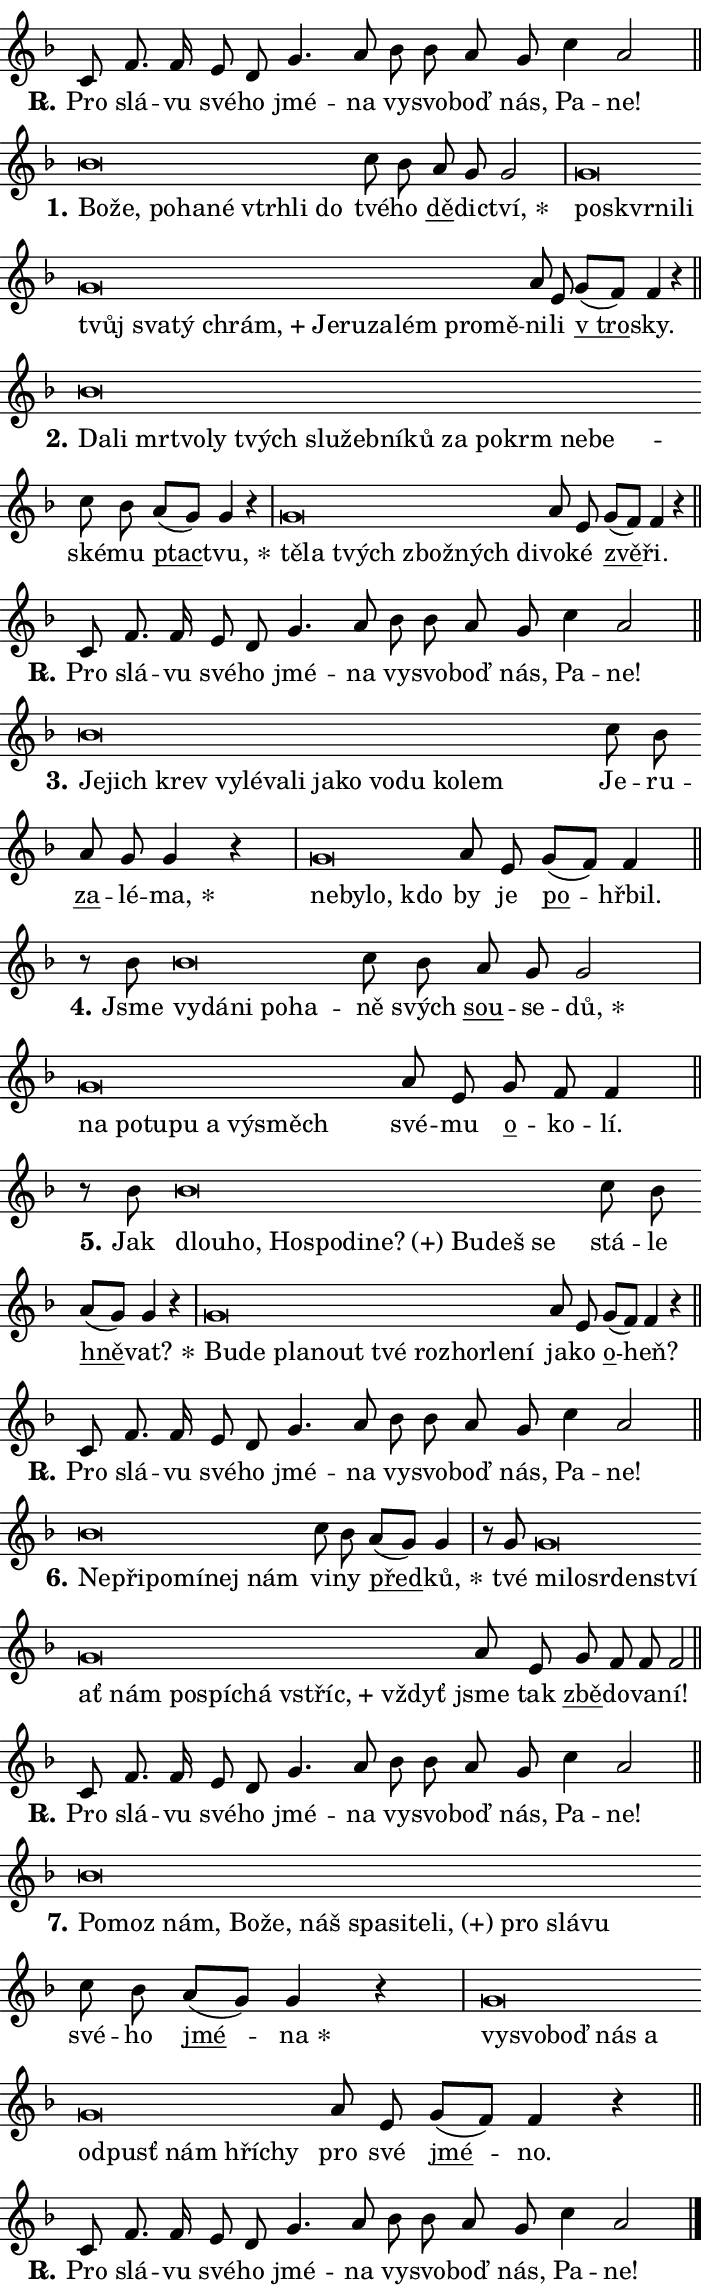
\version "2.24.0"
\header { tagline = "" }
\paper {
  indent = 0\cm
  top-margin = 0\cm
  right-margin = 0.13\cm % to fit lyric hyphens
  bottom-margin = 0\cm
  left-margin = 0\cm
  paper-width = 12\cm
  page-breaking = #ly:one-page-breaking
  system-system-spacing.basic-distance = #11
  score-system-spacing.basic-distance = #11
  ragged-last = ##f
}


%% Author: Thomas Morley
%% https://lists.gnu.org/archive/html/lilypond-user/2020-05/msg00002.html
#(define (line-position grob)
"Returns position of @var[grob} in current system:
   @code{'start}, if at first time-step
   @code{'end}, if at last time-step
   @code{'middle} otherwise
"
  (let* ((col (ly:item-get-column grob))
         (ln (ly:grob-object col 'left-neighbor))
         (rn (ly:grob-object col 'right-neighbor))
         (col-to-check-left (if (ly:grob? ln) ln col))
         (col-to-check-right (if (ly:grob? rn) rn col))
         (break-dir-left
           (and
             (ly:grob-property col-to-check-left 'non-musical #f)
             (ly:item-break-dir col-to-check-left)))
         (break-dir-right
           (and
             (ly:grob-property col-to-check-right 'non-musical #f)
             (ly:item-break-dir col-to-check-right))))
        (cond ((eqv? 1 break-dir-left) 'start)
              ((eqv? -1 break-dir-right) 'end)
              (else 'middle))))

#(define (tranparent-at-line-position vctor)
  (lambda (grob)
  "Relying on @code{line-position} select the relevant enry from @var{vctor}.
Used to determine transparency,"
    (case (line-position grob)
      ((end) (not (vector-ref vctor 0)))
      ((middle) (not (vector-ref vctor 1)))
      ((start) (not (vector-ref vctor 2))))))

noteHeadBreakVisibility =
#(define-music-function (break-visibility)(vector?)
"Makes @code{NoteHead}s transparent relying on @var{break-visibility}"
#{
  \override NoteHead.transparent =
    #(tranparent-at-line-position break-visibility)
#})

#(define delete-ledgers-for-transparent-note-heads
  (lambda (grob)
    "Reads whether a @code{NoteHead} is transparent.
If so this @code{NoteHead} is removed from @code{'note-heads} from
@var{grob}, which is supposed to be @code{LedgerLineSpanner}.
As a result ledgers are not printed for this @code{NoteHead}"
    (let* ((nhds-array (ly:grob-object grob 'note-heads))
           (nhds-list
             (if (ly:grob-array? nhds-array)
                 (ly:grob-array->list nhds-array)
                 '()))
           ;; Relies on the transparent-property being done before
           ;; Staff.LedgerLineSpanner.after-line-breaking is executed.
           ;; This is fragile ...
           (to-keep
             (remove
               (lambda (nhd)
                 (ly:grob-property nhd 'transparent #f))
               nhds-list)))
      ;; TODO find a better method to iterate over grob-arrays, similiar
      ;; to filter/remove etc for lists
      ;; For now rebuilt from scratch
      (set! (ly:grob-object grob 'note-heads)  '())
      (for-each
        (lambda (nhd)
          (ly:pointer-group-interface::add-grob grob 'note-heads nhd))
        to-keep))))

squashNotes = {
  \override NoteHead.X-extent = #'(-0.2 . 0.2)
  \override NoteHead.Y-extent = #'(-0.75 . 0)
  \override NoteHead.stencil =
    #(lambda (grob)
       (let ((pos (ly:grob-property grob 'staff-position)))
         (begin
           (if (< pos -7) (display "ERROR: Lower brevis then expected\n") (display ""))
           (if (<= pos -6) ly:text-interface::print ly:note-head::print))))
}
unSquashNotes = {
  \revert NoteHead.X-extent
  \revert NoteHead.Y-extent
  \revert NoteHead.stencil
}

hideNotes = \noteHeadBreakVisibility #begin-of-line-visible
unHideNotes = \noteHeadBreakVisibility #all-visible

% work-around for resetting accidentals
% https://lilypond.org/doc/v2.23/Documentation/notation/displaying-rhythms#unmetered-music
cadenzaMeasure = {
  \cadenzaOff
  \partial 1024 s1024
  \cadenzaOn
}

#(define-markup-command (accent layout props text) (markup?)
  "Underline accented syllable"
  (interpret-markup layout props
    #{\markup \override #'(offset . 4.3) \underline { #text }#}))

responsum = \markup \concat {
  "R" \hspace #-1.05 \path #0.1 #'((moveto 0 0.07) (lineto 0.9 0.8)) \hspace #0.05 "."
}

spaceSize = #0.6828661417322834 % exact space size for TeX Gyre Schola

\layout {
  \context {
    \Staff
    \remove "Time_signature_engraver"
    \override LedgerLineSpanner.after-line-breaking = #delete-ledgers-for-transparent-note-heads
  }
  \context {
    \Lyrics {
      \override LyricSpace.minimum-distance = \spaceSize
      \override LyricText.font-name = #"TeX Gyre Schola"
      \override LyricText.font-size = 1
      \override StanzaNumber.font-name = #"TeX Gyre Schola Bold"
      \override StanzaNumber.font-size = 1
    }
  }
  \context {
    \Score 
    \override NoteHead.text =
      #(lambda (grob) 
        (let ((pos (ly:grob-property grob 'staff-position)))
          #{\markup {
            \combine
              \halign #-0.55 \raise #(if (= pos -6) 0 0.5) \override #'(thickness . 2) \draw-line #'(3.2 . 0)
              \musicglyph "noteheads.sM1"
          }#}))
  }
}

% magnetic-lyrics.ily
%
%   written by
%     Jean Abou Samra <jean@abou-samra.fr>
%     Werner Lemberg <wl@gnu.org>
%
%   adapted by
%     Jiri Hon <jiri.hon@gmail.com>
%
% Version 2022-Apr-15

% https://www.mail-archive.com/lilypond-user@gnu.org/msg149350.html

#(define (Left_hyphen_pointer_engraver context)
   "Collect syllable-hyphen-syllable occurrences in lyrics and store
them in properties.  This engraver only looks to the left.  For
example, if the lyrics input is @code{foo -- bar}, it does the
following.

@itemize @bullet
@item
Set the @code{text} property of the @code{LyricHyphen} grob between
@q{foo} and @q{bar} to @code{foo}.

@item
Set the @code{left-hyphen} property of the @code{LyricText} grob with
text @q{foo} to the @code{LyricHyphen} grob between @q{foo} and
@q{bar}.
@end itemize

Use this auxiliary engraver in combination with the
@code{lyric-@/text::@/apply-@/magnetic-@/offset!} hook."
   (let ((hyphen #f)
         (text #f))
     (make-engraver
      (acknowledgers
       ((lyric-syllable-interface engraver grob source-engraver)
        (set! text grob)))
      (end-acknowledgers
       ((lyric-hyphen-interface engraver grob source-engraver)
        ;(when (not (grob::has-interface grob 'lyric-space-interface))
          (set! hyphen grob)));)
      ((stop-translation-timestep engraver)
       (when (and text hyphen)
         (ly:grob-set-object! text 'left-hyphen hyphen))
       (set! text #f)
       (set! hyphen #f)))))

#(define (lyric-text::apply-magnetic-offset! grob)
   "If the space between two syllables is less than the value in
property @code{LyricText@/.details@/.squash-threshold}, move the right
syllable to the left so that it gets concatenated with the left
syllable.

Use this function as a hook for
@code{LyricText@/.after-@/line-@/breaking} if the
@code{Left_@/hyphen_@/pointer_@/engraver} is active."
   (let ((hyphen (ly:grob-object grob 'left-hyphen #f)))
     (when hyphen
       (let ((left-text (ly:spanner-bound hyphen LEFT)))
         (when (grob::has-interface left-text 'lyric-syllable-interface)
           (let* ((common (ly:grob-common-refpoint grob left-text X))
                  (this-x-ext (ly:grob-extent grob common X))
                  (left-x-ext
                   (begin
                     ;; Trigger magnetism for left-text.
                     (ly:grob-property left-text 'after-line-breaking)
                     (ly:grob-extent left-text common X)))
                  ;; `delta` is the gap width between two syllables.
                  (delta (- (interval-start this-x-ext)
                            (interval-end left-x-ext)))
                  (details (ly:grob-property grob 'details))
                  (threshold (assoc-get 'squash-threshold details 0.2)))
             (when (< delta threshold)
               (let* (;; We have to manipulate the input text so that
                      ;; ligatures crossing syllable boundaries are not
                      ;; disabled.  For languages based on the Latin
                      ;; script this is essentially a beautification.
                      ;; However, for non-Western scripts it can be a
                      ;; necessity.
                      (lt (ly:grob-property left-text 'text))
                      (rt (ly:grob-property grob 'text))
                      (is-space (grob::has-interface hyphen 'lyric-space-interface))
                      (space (if is-space " " ""))
                      (extra-delta (if is-space spaceSize 0))
                      ;; Append new syllable.
                      (ltrt-space (if (and (string? lt) (string? rt))
                                (string-append lt space rt)
                                (make-concat-markup (list lt space rt))))
                      ;; Right-align `ltrt` to the right side.
                      (ltrt-space-markup (grob-interpret-markup
                               grob
                               (make-translate-markup
                                (cons (interval-length this-x-ext) 0)
                                (make-right-align-markup ltrt-space)))))
                 (begin
                   ;; Don't print `left-text`.
                   (ly:grob-set-property! left-text 'stencil #f)
                   ;; Set text and stencil (which holds all collected
                   ;; syllables so far) and shift it to the left.
                   (ly:grob-set-property! grob 'text ltrt-space)
                   (ly:grob-set-property! grob 'stencil ltrt-space-markup)
                   (ly:grob-translate-axis! grob (- (- delta extra-delta)) X))))))))))


#(define (lyric-hyphen::displace-bounds-first grob)
   ;; Make very sure this callback isn't triggered too early.
   (let ((left (ly:spanner-bound grob LEFT))
         (right (ly:spanner-bound grob RIGHT)))
     (ly:grob-property left 'after-line-breaking)
     (ly:grob-property right 'after-line-breaking)
     (ly:lyric-hyphen::print grob)))

squashThreshold = #0.4

\layout {
  \context {
    \Lyrics
    \consists #Left_hyphen_pointer_engraver
    \override LyricText.after-line-breaking =
      #lyric-text::apply-magnetic-offset!
    \override LyricHyphen.stencil = #lyric-hyphen::displace-bounds-first
    \override LyricText.details.squash-threshold = \squashThreshold
    \override LyricHyphen.minimum-distance = 0
    \override LyricHyphen.minimum-length = \squashThreshold
  }
}

squashText = \override LyricText.details.squash-threshold = 9999
unSquashText = \override LyricText.details.squash-threshold = \squashThreshold

leftText = \override LyricText.self-alignment-X = #LEFT
unLeftText = \revert LyricText.self-alignment-X

starOffset = #(lambda (grob) 
                (let ((x_offset (ly:self-alignment-interface::aligned-on-x-parent grob)))
                  (if (= x_offset 0) 0 (+ x_offset 1.2))))

star = #(define-music-function (syllable)(string?)
"Append star separator at the end of a syllable"
#{
  \once \override LyricText.X-offset = #starOffset
  \lyricmode { \markup {
    #syllable
    \override #'((font-name . "TeX Gyre Schola Bold")) \hspace #0.2 \lower #0.65 \larger "*"
  } }
#})

starAccent = #(define-music-function (syllable)(string?)
"Append star separator at the end of a syllable and make accent"
#{
  \once \override LyricText.X-offset = #starOffset
  \lyricmode { \markup {
    \accent #syllable
    \override #'((font-name . "TeX Gyre Schola Bold")) \hspace #0.2 \lower #0.65 \larger "*"
  } }
#})

breath = #(define-music-function (syllable)(string?)
"Append breathing indicator at the end of a syllable"
#{
  \lyricmode { \markup { #syllable "+" } }
#})

optionalBreath = #(define-music-function (syllable)(string?)
"Append optional breathing indicator at the end of a syllable"
#{
  \lyricmode { \markup { #syllable "(+)" } }
#})


\score {
    <<
        \new Voice = "melody" { \cadenzaOn \key f \major \relative { c'8 f8. f16 e8 d g4. a8 \bar "" bes bes \bar "" a g c4 a2 \cadenzaMeasure \bar "||" \break } }
        \new Lyrics \lyricsto "melody" { \lyricmode { \set stanza = \responsum
Pro slá -- vu své -- ho jmé -- na vy -- svo -- boď nás, Pa -- ne! } }
    >>
    \layout {}
}

\score {
    <<
        \new Voice = "melody" { \cadenzaOn \key f \major \relative { \squashNotes bes'\breve*1/16 \hideNotes \breve*1/16 \bar "" \breve*1/16 \bar "" \breve*1/16 \bar "" \breve*1/16 \bar "" \breve*1/16 \bar "" \breve*1/16 \breve*1/16 \bar "" \unHideNotes \unSquashNotes c8 bes \bar "" a g g2 \cadenzaMeasure \bar "|" \squashNotes g\breve*1/16 \hideNotes \breve*1/16 \bar "" \breve*1/16 \bar "" \breve*1/16 \bar "" \breve*1/16 \bar "" \breve*1/16 \bar "" \breve*1/16 \bar "" \breve*1/16 \bar "" \breve*1/16 \bar "" \breve*1/16 \bar "" \breve*1/16 \bar "" \breve*1/16 \bar "" \breve*1/16 \breve*1/16 \bar "" \unHideNotes \unSquashNotes a8 e \bar "" g[( f)] f4 r \cadenzaMeasure \bar "||" \break } }
        \new Lyrics \lyricsto "melody" { \lyricmode { \set stanza = "1."
\leftText Bo -- \squashText že, po -- ha -- né vtrh -- li do \unLeftText \unSquashText tvé -- ho \markup \accent dě -- dic -- \star tví, \leftText po -- \squashText skvr -- ni -- li tvůj sva -- tý \breath "chrám," Je -- ru -- za -- lém pro -- mě -- \unLeftText \unSquashText ni -- li \markup \accent "v tro" -- sky. } }
    >>
    \layout {}
}

\score {
    <<
        \new Voice = "melody" { \cadenzaOn \key f \major \relative { \squashNotes bes'\breve*1/16 \hideNotes \breve*1/16 \bar "" \breve*1/16 \bar "" \breve*1/16 \bar "" \breve*1/16 \bar "" \breve*1/16 \bar "" \breve*1/16 \bar "" \breve*1/16 \bar "" \breve*1/16 \bar "" \breve*1/16 \bar "" \breve*1/16 \bar "" \breve*1/16 \bar "" \breve*1/16 \bar "" \breve*1/16 \breve*1/16 \bar "" \unHideNotes \unSquashNotes c8 bes \bar "" a[( g)] g4 r \cadenzaMeasure \bar "|" \squashNotes g\breve*1/16 \hideNotes \breve*1/16 \bar "" \breve*1/16 \bar "" \breve*1/16 \bar "" \breve*1/16 \breve*1/16 \bar "" \unHideNotes \unSquashNotes a8 e \bar "" g[( f)] f4 r \cadenzaMeasure \bar "||" \break } }
        \new Lyrics \lyricsto "melody" { \lyricmode { \set stanza = "2."
\leftText Da -- \squashText li mrt -- vo -- ly tvých slu -- žeb -- ní -- ků za po -- krm ne -- be -- \unLeftText \unSquashText ské -- mu \markup \accent ptac -- \star tvu, \leftText tě -- \squashText la tvých zbož -- ných di -- \unLeftText \unSquashText vo -- ké \markup \accent zvě -- ři. } }
    >>
    \layout {}
}

\score {
    <<
        \new Voice = "melody" { \cadenzaOn \key f \major \relative { c'8 f8. f16 e8 d g4. a8 \bar "" bes bes \bar "" a g c4 a2 \cadenzaMeasure \bar "||" \break } }
        \new Lyrics \lyricsto "melody" { \lyricmode { \set stanza = \responsum
Pro slá -- vu své -- ho jmé -- na vy -- svo -- boď nás, Pa -- ne! } }
    >>
    \layout {}
}

\score {
    <<
        \new Voice = "melody" { \cadenzaOn \key f \major \relative { \squashNotes bes'\breve*1/16 \hideNotes \breve*1/16 \bar "" \breve*1/16 \bar "" \breve*1/16 \bar "" \breve*1/16 \bar "" \breve*1/16 \bar "" \breve*1/16 \bar "" \breve*1/16 \bar "" \breve*1/16 \bar "" \breve*1/16 \bar "" \breve*1/16 \bar "" \breve*1/16 \breve*1/16 \bar "" \unHideNotes \unSquashNotes c8 bes \bar "" a g g4 r \cadenzaMeasure \bar "|" \squashNotes g\breve*1/16 \hideNotes \breve*1/16 \bar "" \breve*1/16 \breve*1/16 \bar "" \unHideNotes \unSquashNotes a8 e \bar "" g[( f)] f4 \cadenzaMeasure \bar "||" \break } }
        \new Lyrics \lyricsto "melody" { \lyricmode { \set stanza = "3."
\leftText Je -- \squashText jich krev vy -- lé -- va -- li ja -- ko vo -- du ko -- lem \unLeftText \unSquashText Je -- ru -- \markup \accent za -- lé -- \star ma, \leftText ne -- \squashText by -- lo, kdo \unLeftText \unSquashText by je \markup \accent po -- hřbil. } }
    >>
    \layout {}
}

\score {
    <<
        \new Voice = "melody" { \cadenzaOn \key f \major \relative { r8 bes'8 \squashNotes bes\breve*1/16 \hideNotes \breve*1/16 \bar "" \breve*1/16 \bar "" \breve*1/16 \breve*1/16 \bar "" \unHideNotes \unSquashNotes c8 bes \bar "" a g g2 \cadenzaMeasure \bar "|" \squashNotes g\breve*1/16 \hideNotes \breve*1/16 \bar "" \breve*1/16 \bar "" \breve*1/16 \bar "" \breve*1/16 \bar "" \breve*1/16 \breve*1/16 \bar "" \unHideNotes \unSquashNotes a8 e \bar "" g f f4 \cadenzaMeasure \bar "||" \break } }
        \new Lyrics \lyricsto "melody" { \lyricmode { \set stanza = "4."
Jsme \leftText vy -- \squashText dá -- ni po -- ha -- \unLeftText \unSquashText ně svých \markup \accent sou -- se -- \star dů, \leftText na \squashText po -- tu -- pu a vý -- směch \unLeftText \unSquashText své -- mu \markup \accent o -- ko -- lí. } }
    >>
    \layout {}
}

\score {
    <<
        \new Voice = "melody" { \cadenzaOn \key f \major \relative { r8 bes'8 \squashNotes bes\breve*1/16 \hideNotes \breve*1/16 \bar "" \breve*1/16 \bar "" \breve*1/16 \bar "" \breve*1/16 \bar "" \breve*1/16 \bar "" \breve*1/16 \bar "" \breve*1/16 \breve*1/16 \bar "" \unHideNotes \unSquashNotes c8 bes \bar "" a[( g)] g4 r \cadenzaMeasure \bar "|" \squashNotes g\breve*1/16 \hideNotes \breve*1/16 \bar "" \breve*1/16 \bar "" \breve*1/16 \bar "" \breve*1/16 \bar "" \breve*1/16 \bar "" \breve*1/16 \bar "" \breve*1/16 \breve*1/16 \bar "" \unHideNotes \unSquashNotes a8 e \bar "" g[( f)] f4 r \cadenzaMeasure \bar "||" \break } }
        \new Lyrics \lyricsto "melody" { \lyricmode { \set stanza = "5."
Jak \leftText dlou -- \squashText ho, Ho -- spo -- di -- \optionalBreath ne? Bu -- deš se \unLeftText \unSquashText stá -- le \markup \accent hně -- \star vat? \leftText Bu -- \squashText de pla -- nout tvé roz -- hor -- le -- ní \unLeftText \unSquashText ja -- ko \markup \accent o -- heň? } }
    >>
    \layout {}
}

\score {
    <<
        \new Voice = "melody" { \cadenzaOn \key f \major \relative { c'8 f8. f16 e8 d g4. a8 \bar "" bes bes \bar "" a g c4 a2 \cadenzaMeasure \bar "||" \break } }
        \new Lyrics \lyricsto "melody" { \lyricmode { \set stanza = \responsum
Pro slá -- vu své -- ho jmé -- na vy -- svo -- boď nás, Pa -- ne! } }
    >>
    \layout {}
}

\score {
    <<
        \new Voice = "melody" { \cadenzaOn \key f \major \relative { \squashNotes bes'\breve*1/16 \hideNotes \breve*1/16 \bar "" \breve*1/16 \bar "" \breve*1/16 \bar "" \breve*1/16 \breve*1/16 \bar "" \unHideNotes \unSquashNotes c8 bes \bar "" a[( g)] g4 \cadenzaMeasure \bar "|" r8 g8 \squashNotes g\breve*1/16 \hideNotes \breve*1/16 \bar "" \breve*1/16 \bar "" \breve*1/16 \bar "" \breve*1/16 \bar "" \breve*1/16 \bar "" \breve*1/16 \bar "" \breve*1/16 \bar "" \breve*1/16 \bar "" \breve*1/16 \bar "" \breve*1/16 \breve*1/16 \bar "" \unHideNotes \unSquashNotes a8 e \bar "" g f f f2 \cadenzaMeasure \bar "||" \break } }
        \new Lyrics \lyricsto "melody" { \lyricmode { \set stanza = "6."
\leftText Ne -- \squashText při -- po -- mí -- nej nám \unLeftText \unSquashText vi -- ny \markup \accent před -- \star ků, tvé \leftText mi -- \squashText lo -- sr -- den -- ství ať nám po -- spí -- chá \breath "vstříc," vždyť \unLeftText \unSquashText jsme tak \markup \accent zbě -- do -- va -- ní! } }
    >>
    \layout {}
}

\score {
    <<
        \new Voice = "melody" { \cadenzaOn \key f \major \relative { c'8 f8. f16 e8 d g4. a8 \bar "" bes bes \bar "" a g c4 a2 \cadenzaMeasure \bar "||" \break } }
        \new Lyrics \lyricsto "melody" { \lyricmode { \set stanza = \responsum
Pro slá -- vu své -- ho jmé -- na vy -- svo -- boď nás, Pa -- ne! } }
    >>
    \layout {}
}

\score {
    <<
        \new Voice = "melody" { \cadenzaOn \key f \major \relative { \squashNotes bes'\breve*1/16 \hideNotes \breve*1/16 \bar "" \breve*1/16 \bar "" \breve*1/16 \bar "" \breve*1/16 \bar "" \breve*1/16 \bar "" \breve*1/16 \bar "" \breve*1/16 \bar "" \breve*1/16 \bar "" \breve*1/16 \bar "" \breve*1/16 \bar "" \breve*1/16 \breve*1/16 \bar "" \unHideNotes \unSquashNotes c8 bes \bar "" a[( g)] g4 r \cadenzaMeasure \bar "|" \squashNotes g\breve*1/16 \hideNotes \breve*1/16 \bar "" \breve*1/16 \bar "" \breve*1/16 \bar "" \breve*1/16 \bar "" \breve*1/16 \bar "" \breve*1/16 \bar "" \breve*1/16 \bar "" \breve*1/16 \breve*1/16 \bar "" \unHideNotes \unSquashNotes a8 e \bar "" g[( f)] f4 r \cadenzaMeasure \bar "||" \break } }
        \new Lyrics \lyricsto "melody" { \lyricmode { \set stanza = "7."
\leftText Po -- \squashText moz nám, Bo -- že, náš spa -- si -- te -- \optionalBreath li, pro slá -- vu \unLeftText \unSquashText své -- ho \markup \accent jmé -- \star na \leftText vy -- \squashText svo -- boď nás a od -- pusť nám hří -- chy \unLeftText \unSquashText pro své \markup \accent jmé -- no. } }
    >>
    \layout {}
}

\score {
    <<
        \new Voice = "melody" { \cadenzaOn \key f \major \relative { c'8 f8. f16 e8 d g4. a8 \bar "" bes bes \bar "" a g c4 a2 \cadenzaMeasure \bar "||" \break } \bar "|." }
        \new Lyrics \lyricsto "melody" { \lyricmode { \set stanza = \responsum
Pro slá -- vu své -- ho jmé -- na vy -- svo -- boď nás, Pa -- ne! } }
    >>
    \layout {}
}
